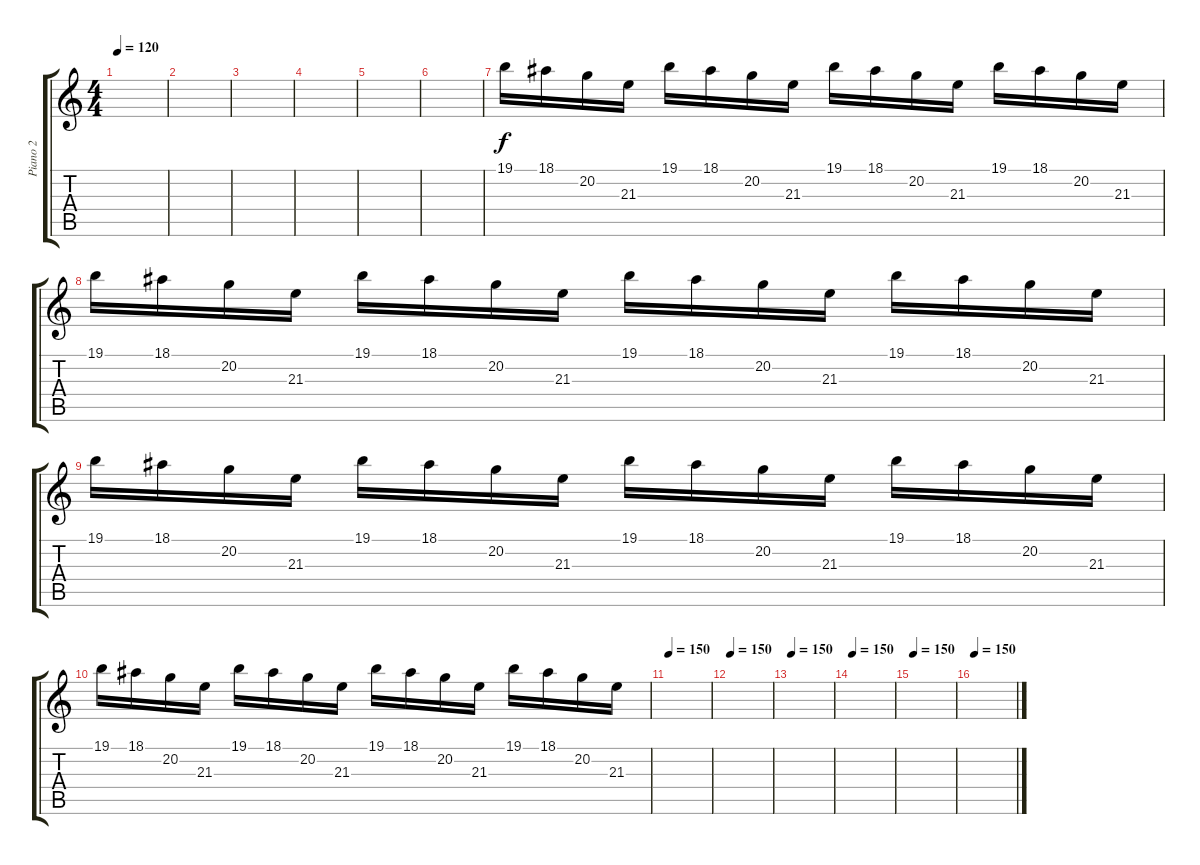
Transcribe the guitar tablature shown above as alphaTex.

\track ("Piano 2" "Piano 2") {instrument acousticgrandpiano}
\staff {score tabs}
\tuning (E4 B3 G3 D3 A2 E2) {hide}
\ts (4 4)
\tempo 120
\clef g2
\ks c
|
|
|
|
|
|
19.1.16 18.1.16 20.2.16 21.3.16 19.1.16 18.1.16 20.2.16 21.3.16 19.1.16 18.1.16 20.2.16 21.3.16 19.1.16 18.1.16 20.2.16 21.3.16 |
19.1.16 18.1.16 20.2.16 21.3.16 19.1.16 18.1.16 20.2.16 21.3.16 19.1.16 18.1.16 20.2.16 21.3.16 19.1.16 18.1.16 20.2.16 21.3.16 |
19.1.16 18.1.16 20.2.16 21.3.16 19.1.16 18.1.16 20.2.16 21.3.16 19.1.16 18.1.16 20.2.16 21.3.16 19.1.16 18.1.16 20.2.16 21.3.16 |
19.1.16 18.1.16 20.2.16 21.3.16 19.1.16 18.1.16 20.2.16 21.3.16 19.1.16 18.1.16 20.2.16 21.3.16 19.1.16 18.1.16 20.2.16 21.3.16 |
\tempo 150
|
\tempo 150
|
\tempo 150
|
\tempo 150
|
\tempo 150
|
\tempo 150
